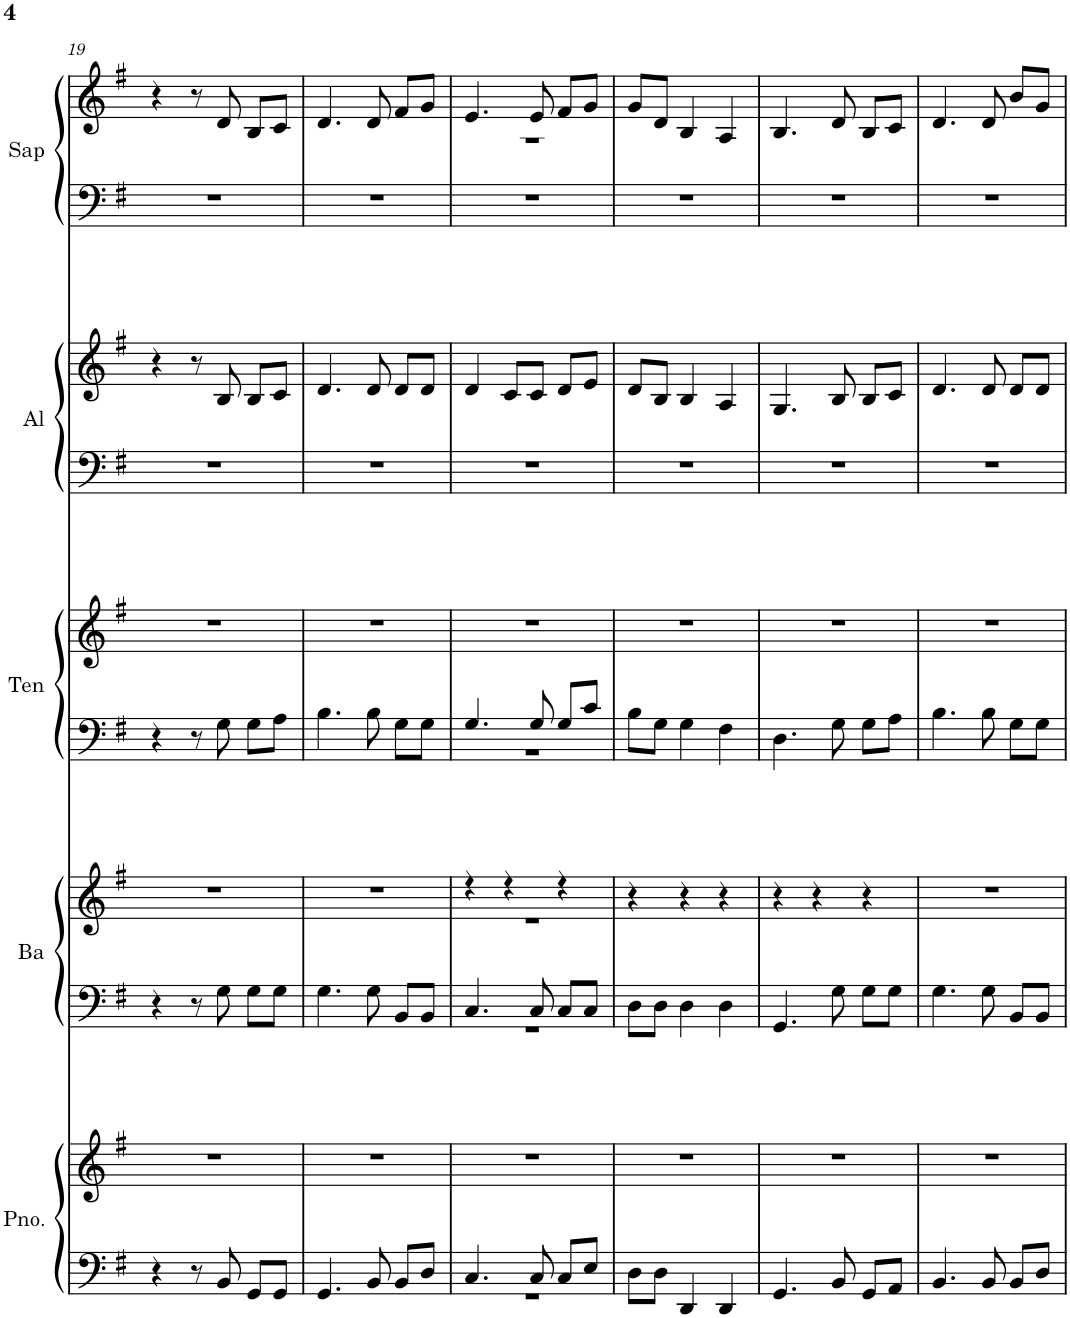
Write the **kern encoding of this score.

**kern	**kern	**kern	**kern	**kern	**kern	**kern	**kern	**kern	**kern
*part5	*part5	*part4	*part4	*part3	*part3	*part2	*part2	*part1	*part1
*staff10	*staff9	*staff8	*staff7	*staff6	*staff5	*staff4	*staff3	*staff2	*staff1
*I"Doug	*	*I"Bass	*	*I"Tenor	*	*I"Alto	*	*I"Saprano	*
*	*	*I'Ba	*	*I'Ten	*	*I'Al	*	*I'Sap	*
!!LO:PB:g=z
*clefF4	*clefG2	*clefF4	*clefG2	*clefF4	*clefG2	*clefF4	*clefG2	*clefF4	*clefG2
*k[f#]	*k[f#]	*k[f#]	*k[f#]	*k[f#]	*k[f#]	*k[f#]	*k[f#]	*k[f#]	*k[f#]
*M3/4	*M3/4	*M3/4	*M3/4	*M3/4	*M3/4	*M3/4	*M3/4	*M3/4	*M3/4
=19	=19	=19	=19	=19	=19	=19	=19	=19	=19
4r	2.r	4r	2.r	4r	2.r	2.r	4r	2.r	4r
8r	.	8r	.	8r	.	.	8r	.	8r
8BB/	.	8G\	.	8G\	.	.	8B/	.	8d/
8GG/L	.	8G\L	.	8G\L	.	.	8B/L	.	8B/L
8GG/J	.	8G\J	.	8A\J	.	.	8c/J	.	8c/J
=20	=20	=20	=20	=20	=20	=20	=20	=20	=20
4.GG/	2.r	4.G\	2.r	4.B\	2.r	2.r	4.d/	2.r	4.d/
8BB/	.	8G\	.	8B\	.	.	8d/	.	8d/
8BB/L	.	8BB/L	.	8G\L	.	.	8d/L	.	8f#/L
8D/J	.	8BB/J	.	8G\J	.	.	8d/J	.	8g/J
=21	=21	=21	=21	=21	=21	=21	=21	=21	=21
*^	*	*^	*^	*^	*	*	*	*	*^
4.C/	2.r	2.r	4.C/	2.r	4r	2.r	4.G/	2.r	2.r	2.r	4d/	2.r	4.e/	2.r
.	.	.	.	.	4r	.	.	.	.	.	8c/L	.	.	.
8C/	.	.	8C/	.	.	.	8G/	.	.	.	8c/J	.	8e/	.
8C/L	.	.	8C/L	.	4r	.	8G/L	.	.	.	8d/L	.	8f#/L	.
8E/J	.	.	8C/J	.	.	.	8c/J	.	.	.	8e/J	.	8g/J	.
*	*	*	*v	*v	*	*	*v	*v	*	*	*	*	*v	*v
*v	*v	*	*	*v	*v	*	*	*	*	*	*
=22	=22	=22	=22	=22	=22	=22	=22	=22	=22
8D\L	2.r	8D\L	4r	8B\L	2.r	2.r	8d/L	2.r	8g/L
8D\J	.	8D\J	.	8G\J	.	.	8B/J	.	8d/J
4DD/	.	4D\	4r	4G\	.	.	4B/	.	4B/
4DD/	.	4D\	4r	4F#\	.	.	4A/	.	4A/
=23	=23	=23	=23	=23	=23	=23	=23	=23	=23
4.GG/	2.r	4.GG/	4r	4.D\	2.r	2.r	4.G/	2.r	4.B/
.	.	.	4r	.	.	.	.	.	.
8BB/	.	8G\	.	8G\	.	.	8B/	.	8d/
8GG/L	.	8G\L	4r	8G\L	.	.	8B/L	.	8B/L
8AA/J	.	8G\J	.	8A\J	.	.	8c/J	.	8c/J
=24	=24	=24	=24	=24	=24	=24	=24	=24	=24
4.BB/	2.r	4.G\	2.r	4.B\	2.r	2.r	4.d/	2.r	4.d/
8BB/	.	8G\	.	8B\	.	.	8d/	.	8d/
8BB/L	.	8BB/L	.	8G\L	.	.	8d/L	.	8b/L
8D/J	.	8BB/J	.	8G\J	.	.	8d/J	.	8g/J
=	=	=	=	=	=	=	=	=	=
*-	*-	*-	*-	*-	*-	*-	*-	*-	*-
